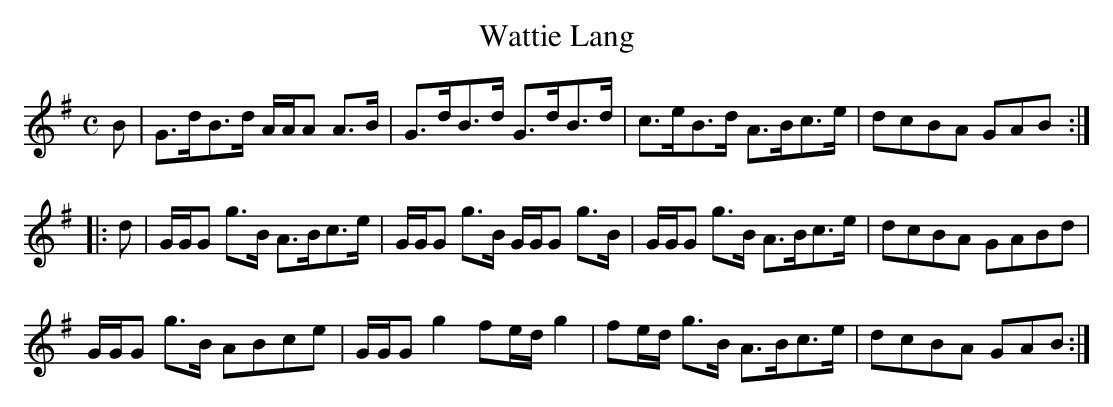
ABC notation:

X:1
T:Wattie Lang
M:C
K:G
B|\
G>dB>d A/A/A A>B| G>dB>d G>dB>d| c>eB>d A>Bc>e| dcBA GAB:|
|:d|\
G/G/G g>B A>Bc>e| G/G/G g>B G/G/G g>B|\
G/G/G g>B A>Bc>e| dcBA GABd|
G/G/G g>B ABce| G/G/G g2fe/d/ g2|\
fe/d/ g>B A>Bc>e| dcBA GAB:|
